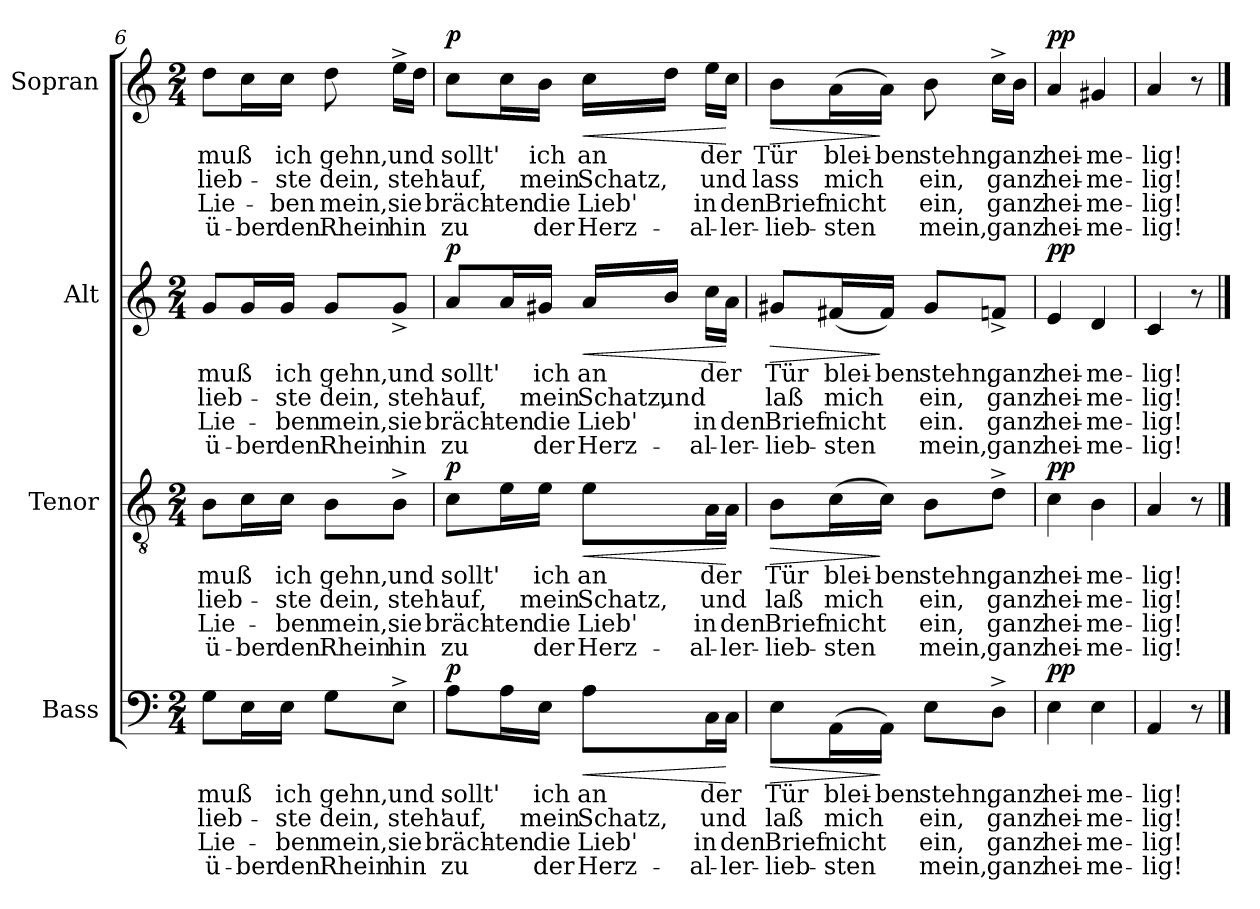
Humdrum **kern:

**kern	**text	**text	**text	**text	**dynam	**kern	**text	**text	**text	**text	**dynam	**kern	**text	**text	**text	**text	**dynam	**kern	**text	**text	**text	**text	**dynam
*part4	*part4	*part4	*part4	*part4	*part4	*part3	*part3	*part3	*part3	*part3	*part3	*part2	*part2	*part2	*part2	*part2	*part2	*part1	*part1	*part1	*part1	*part1	*part1
*staff4	*staff4	*staff4	*staff4	*staff4	*staff4	*staff3	*staff3	*staff3	*staff3	*staff3	*staff3	*staff2	*staff2	*staff2	*staff2	*staff2	*staff2	*staff1	*staff1	*staff1	*staff1	*staff1	*staff1
*I"Bass	*	*	*	*	*	*I"Tenor	*	*	*	*	*	*I"Alt	*	*	*	*	*	*I"Sopran	*	*	*	*	*
*clefF4	*	*	*	*	*	*clefGv2	*	*	*	*	*	*clefG2	*	*	*	*	*	*clefG2	*	*	*	*	*
*k[]	*	*	*	*	*	*k[]	*	*	*	*	*	*k[]	*	*	*	*	*	*k[]	*	*	*	*	*
*M2/4	*	*	*	*	*	*M2/4	*	*	*	*	*	*M2/4	*	*	*	*	*	*M2/4	*	*	*	*	*
=6	=6	=6	=6	=6	=6	=6	=6	=6	=6	=6	=6	=6	=6	=6	=6	=6	=6	=6	=6	=6	=6	=6	=6
!	!LO:LY:b	!LO:LY:b	!LO:LY:b	!LO:LY:b	!	!	!LO:LY:b	!LO:LY:b	!LO:LY:b	!LO:LY:b	!	!	!LO:LY:b	!LO:LY:b	!LO:LY:b	!LO:LY:b	!	!	!LO:LY:b	!LO:LY:b	!LO:LY:b	!LO:LY:b	!
8G\L	muß	-lieb-	Lie-	ü-	.	8B\L	muß	-lieb-	Lie-	ü-	.	8g/L	muß	-lieb-	Lie-	ü-	.	8dd\L	muß	-lieb-	Lie-	ü-	.
!	!	!	!	!LO:LY:b	!	!	!	!	!	!LO:LY:b	!	!	!	!	!	!LO:LY:b	!	!	!	!	!	!LO:LY:b	!
16E\L	.	.	.	-ber	.	16c\L	.	.	.	-ber	.	16g/L	.	.	.	-ber	.	16cc\L	.	.	.	-ber	.
!	!LO:LY:b	!LO:LY:b	!LO:LY:b	!LO:LY:b	!	!	!LO:LY:b	!LO:LY:b	!LO:LY:b	!LO:LY:b	!	!	!LO:LY:b	!LO:LY:b	!LO:LY:b	!LO:LY:b	!	!	!LO:LY:b	!LO:LY:b	!LO:LY:b	!LO:LY:b	!
16E\JJ	ich	-ste	-ben	den	.	16c\JJ	ich	-ste	-ben	den	.	16g/JJ	ich	-ste	-ben	den	.	16cc\JJ	ich	-ste	-ben	den	.
!	!LO:LY:b	!LO:LY:b	!LO:LY:b	!LO:LY:b	!	!	!LO:LY:b	!LO:LY:b	!LO:LY:b	!LO:LY:b	!	!	!LO:LY:b	!LO:LY:b	!LO:LY:b	!LO:LY:b	!	!	!LO:LY:b	!LO:LY:b	!LO:LY:b	!LO:LY:b	!
8G\L	gehn,	dein,	mein,	Rhein	.	8B\L	gehn,	dein,	mein,	Rhein	.	8g/L	gehn,	dein,	mein,	Rhein	.	8dd\	gehn,	dein,	mein,	Rhein	.
!	!LO:LY:b	!LO:LY:b	!LO:LY:b	!LO:LY:b	!	!	!LO:LY:b	!LO:LY:b	!LO:LY:b	!LO:LY:b	!	!	!LO:LY:b	!LO:LY:b	!LO:LY:b	!LO:LY:b	!	!	!LO:LY:b	!LO:LY:b	!LO:LY:b	!LO:LY:b	!
8E^\J	und	steh'	sie	hin	.	8B^\J	und	steh'	sie	hin	.	8g^/J	und	steh'	sie	hin	.	16ee^\LL	und	steh'	sie	hin	.
.	.	.	.	.	.	.	.	.	.	.	.	.	.	.	.	.	.	16dd\JJ	.	.	.	.	.
=7	=7	=7	=7	=7	=7	=7	=7	=7	=7	=7	=7	=7	=7	=7	=7	=7	=7	=7	=7	=7	=7	=7	=7
!	!LO:LY:b	!LO:LY:b	!LO:LY:b	!LO:LY:b	!LO:DY:a	!	!LO:LY:b	!LO:LY:b	!LO:LY:b	!LO:LY:b	!LO:DY:a	!	!LO:LY:b	!LO:LY:b	!LO:LY:b	!LO:LY:b	!LO:DY:a	!	!LO:LY:b	!LO:LY:b	!LO:LY:b	!LO:LY:b	!LO:DY:a
8A\L	sollt'	auf,	bräch-	zu	p	8c\L	sollt'	auf,	bräch-	zu	p	8a/L	sollt'	auf,	bräch-	zu	p	8cc\L	sollt'	auf,	bräch-	zu	p
!	!	!	!LO:LY:b	!	!	!	!	!	!LO:LY:b	!	!	!	!	!	!LO:LY:b	!	!	!	!	!	!LO:LY:b	!	!
16A\L	.	.	-ten	.	.	16e\L	.	.	-ten	.	.	16a/L	.	.	-ten	.	.	16cc\L	.	.	-ten	.	.
!	!LO:LY:b	!LO:LY:b	!LO:LY:b	!LO:LY:b	!	!	!LO:LY:b	!LO:LY:b	!LO:LY:b	!LO:LY:b	!	!	!LO:LY:b	!LO:LY:b	!LO:LY:b	!LO:LY:b	!	!	!LO:LY:b	!LO:LY:b	!LO:LY:b	!LO:LY:b	!
16E\JJ	ich	mein	die	der	.	16e\JJ	ich	mein	die	der	.	16g#X/JJ	ich	mein	die	der	.	16b\JJ	ich	mein	die	der	.
!	!LO:LY:b	!LO:LY:b	!LO:LY:b	!LO:LY:b	!LO:HP:b	!	!LO:LY:b	!LO:LY:b	!LO:LY:b	!LO:LY:b	!LO:HP:b	!	!LO:LY:b	!LO:LY:b	!LO:LY:b	!LO:LY:b	!LO:HP:b	!	!LO:LY:b	!LO:LY:b	!LO:LY:b	!LO:LY:b	!LO:HP:b
8A\L	an	Schatz,	Lieb'	Herz-	<	8e\L	an	Schatz,	Lieb'	Herz-	<	16a/LL	an	Schatz,	Lieb'	Herz-	<	16cc\LL	an	Schatz,	Lieb'	Herz-	<
!	!	!	!	!	!	!	!	!	!	!	!	!	!	!LO:LY:b	!	!	!	!	!	!	!	!	!
.	.	.	.	.	.	.	.	.	.	.	.	16b/JJ	.	und	.	.	.	16dd\JJ	.	.	.	.	.
!	!LO:LY:b	!LO:LY:b	!LO:LY:b	!LO:LY:b	!	!	!LO:LY:b	!LO:LY:b	!LO:LY:b	!LO:LY:b	!	!	!LO:LY:b	!	!LO:LY:b	!LO:LY:b	!	!	!LO:LY:b	!LO:LY:b	!LO:LY:b	!LO:LY:b	!
16C\L	der	und	in	-al-	.	16A\L	der	und	in	-al-	.	16cc\LL	der	.	in	-al-	.	16ee\LL	der	und	in	-al-	.
!	!	!	!LO:LY:b	!LO:LY:b	!	!	!	!	!LO:LY:b	!LO:LY:b	!	!	!	!	!LO:LY:b	!LO:LY:b	!	!	!	!	!LO:LY:b	!LO:LY:b	!
16C\JJ	.	.	den	-ler-	[	16A\JJ	.	.	den	-ler-	[	16a\JJ	.	.	den	-ler-	[	16cc\JJ	.	.	den	-ler-	[
=8	=8	=8	=8	=8	=8	=8	=8	=8	=8	=8	=8	=8	=8	=8	=8	=8	=8	=8	=8	=8	=8	=8	=8
!	!LO:LY:b	!LO:LY:b	!LO:LY:b	!LO:LY:b	!LO:HP:b	!	!LO:LY:b	!LO:LY:b	!LO:LY:b	!LO:LY:b	!LO:HP:b	!	!LO:LY:b	!LO:LY:b	!LO:LY:b	!LO:LY:b	!LO:HP:b	!	!LO:LY:b	!LO:LY:b	!LO:LY:b	!LO:LY:b	!LO:HP:b
8E\L	Tür	laß	Brief	-lieb-	>	8B\L	Tür	laß	Brief	-lieb-	>	8g#X/L	Tür	laß	Brief	-lieb-	>	8b\L	Tür	lass	Brief	-lieb-	>
!	!LO:LY:b	!LO:LY:b	!LO:LY:b	!LO:LY:b	!	!	!LO:LY:b	!LO:LY:b	!LO:LY:b	!LO:LY:b	!	!	!LO:LY:b	!LO:LY:b	!LO:LY:b	!LO:LY:b	!	!	!LO:LY:b	!LO:LY:b	!LO:LY:b	!LO:LY:b	!
(<16AA\L	blei-	mich	nicht	-sten	.	(>16c\L	blei-	mich	nicht	-sten	.	(<16f#X/L	blei-	mich	nicht	-sten	.	(<16a\L	blei-	mich	nicht	-sten	.
!	!LO:LY:b	!	!	!	!	!	!LO:LY:b	!	!	!	!	!	!LO:LY:b	!	!	!	!	!	!LO:LY:b	!	!	!	!
16AA\JJ)	-ben	.	.	.	]	16c\JJ)	-ben	.	.	.	]	16f#/JJ)	-ben	.	.	.	]	16a\JJ)	-ben	.	.	.	]
!	!LO:LY:b	!LO:LY:b	!LO:LY:b	!LO:LY:b	!	!	!LO:LY:b	!LO:LY:b	!LO:LY:b	!LO:LY:b	!	!	!LO:LY:b	!LO:LY:b	!LO:LY:b	!LO:LY:b	!	!	!LO:LY:b	!LO:LY:b	!LO:LY:b	!LO:LY:b	!
8E\L	stehn,	ein,	ein,	mein,	.	8B\L	stehn,	ein,	ein,	mein,	.	8g#/L	stehn,	ein,	ein.	mein,	.	8b\	stehn,	ein,	ein,	mein,	.
!	!LO:LY:b	!LO:LY:b	!LO:LY:b	!LO:LY:b	!	!	!LO:LY:b	!LO:LY:b	!LO:LY:b	!LO:LY:b	!	!	!LO:LY:b	!LO:LY:b	!LO:LY:b	!LO:LY:b	!	!	!LO:LY:b	!LO:LY:b	!LO:LY:b	!LO:LY:b	!
8D^\J	ganz	ganz	ganz	ganz	.	8d^\J	ganz	ganz	ganz	ganz	.	8fn^/J	ganz	ganz	ganz	ganz	.	16cc^\LL	ganz	ganz	ganz	ganz	.
.	.	.	.	.	.	.	.	.	.	.	.	.	.	.	.	.	.	16b\JJ	.	.	.	.	.
=9	=9	=9	=9	=9	=9	=9	=9	=9	=9	=9	=9	=9	=9	=9	=9	=9	=9	=9	=9	=9	=9	=9	=9
!	!LO:LY:b	!LO:LY:b	!LO:LY:b	!LO:LY:b	!LO:DY:a	!	!LO:LY:b	!LO:LY:b	!LO:LY:b	!LO:LY:b	!LO:DY:a	!	!LO:LY:b	!LO:LY:b	!LO:LY:b	!LO:LY:b	!LO:DY:a	!	!LO:LY:b	!LO:LY:b	!LO:LY:b	!LO:LY:b	!LO:DY:a
4E\	hei-	hei-	hei-	hei-	pp	4c\	hei-	hei-	hei-	hei-	pp	4e/	hei-	hei-	hei-	hei-	pp	4a/	hei-	hei-	hei-	hei-	pp
!	!LO:LY:b	!LO:LY:b	!LO:LY:b	!LO:LY:b	!	!	!LO:LY:b	!LO:LY:b	!LO:LY:b	!LO:LY:b	!	!	!LO:LY:b	!LO:LY:b	!LO:LY:b	!LO:LY:b	!	!	!LO:LY:b	!LO:LY:b	!LO:LY:b	!LO:LY:b	!
4E\	-me-	-me-	-me-	-me-	.	4B\	-me-	-me-	-me-	-me-	.	4d/	-me-	-me-	-me-	-me-	.	4g#X/	-me-	-me-	-me-	-me-	.
=10	=10	=10	=10	=10	=10	=10	=10	=10	=10	=10	=10	=10	=10	=10	=10	=10	=10	=10	=10	=10	=10	=10	=10
!	!LO:LY:b	!LO:LY:b	!LO:LY:b	!LO:LY:b	!	!	!LO:LY:b	!LO:LY:b	!LO:LY:b	!LO:LY:b	!	!	!LO:LY:b	!LO:LY:b	!LO:LY:b	!LO:LY:b	!	!	!LO:LY:b	!LO:LY:b	!LO:LY:b	!LO:LY:b	!
4AA/	-lig!	-lig!	-lig!	-lig!	.	4A/	-lig!	-lig!	-lig!	-lig!	.	4c/	-lig!	-lig!	-lig!	-lig!	.	4a/	-lig!	-lig!	-lig!	-lig!	.
8r	.	.	.	.	.	8r	.	.	.	.	.	8r	.	.	.	.	.	8r	.	.	.	.	.
==	==	==	==	==	==	==	==	==	==	==	==	==	==	==	==	==	==	==	==	==	==	==	==
*-	*-	*-	*-	*-	*-	*-	*-	*-	*-	*-	*-	*-	*-	*-	*-	*-	*-	*-	*-	*-	*-	*-	*-
